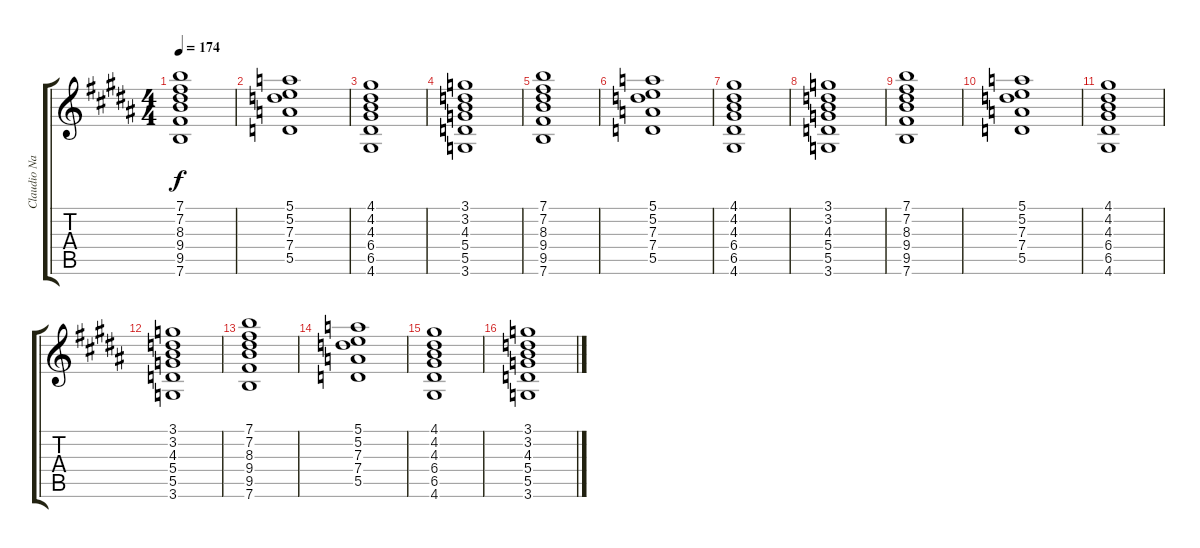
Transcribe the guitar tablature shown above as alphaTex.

\track ("Claudio Narea (Guitarra)" "Claudio Na") {instrument distortionguitar}
\staff {score tabs}
\tuning (E4 B3 G3 D3 A2 E2) {hide}
\ts (4 4)
\tempo 174
\clef g2
\ks b
(7.1 7.2 8.3 9.4 9.5 7.6).1{dy f} |
(5.1 5.2 7.3 7.4 5.5).1 |
(4.1 4.2 4.3 6.4 6.5 4.6).1 |
(3.1 3.2 4.3 5.4 5.5 3.6).1 |
(7.1 7.2 8.3 9.4 9.5 7.6).1 |
(5.1 5.2 7.3 7.4 5.5).1 |
(4.1 4.2 4.3 6.4 6.5 4.6).1 |
(3.1 3.2 4.3 5.4 5.5 3.6).1 |
(7.1 7.2 8.3 9.4 9.5 7.6).1 |
(5.1 5.2 7.3 7.4 5.5).1 |
(4.1 4.2 4.3 6.4 6.5 4.6).1 |
(3.1 3.2 4.3 5.4 5.5 3.6).1 |
(7.1 7.2 8.3 9.4 9.5 7.6).1 |
(5.1 5.2 7.3 7.4 5.5).1 |
(4.1 4.2 4.3 6.4 6.5 4.6).1 |
(3.1 3.2 4.3 5.4 5.5 3.6).1
